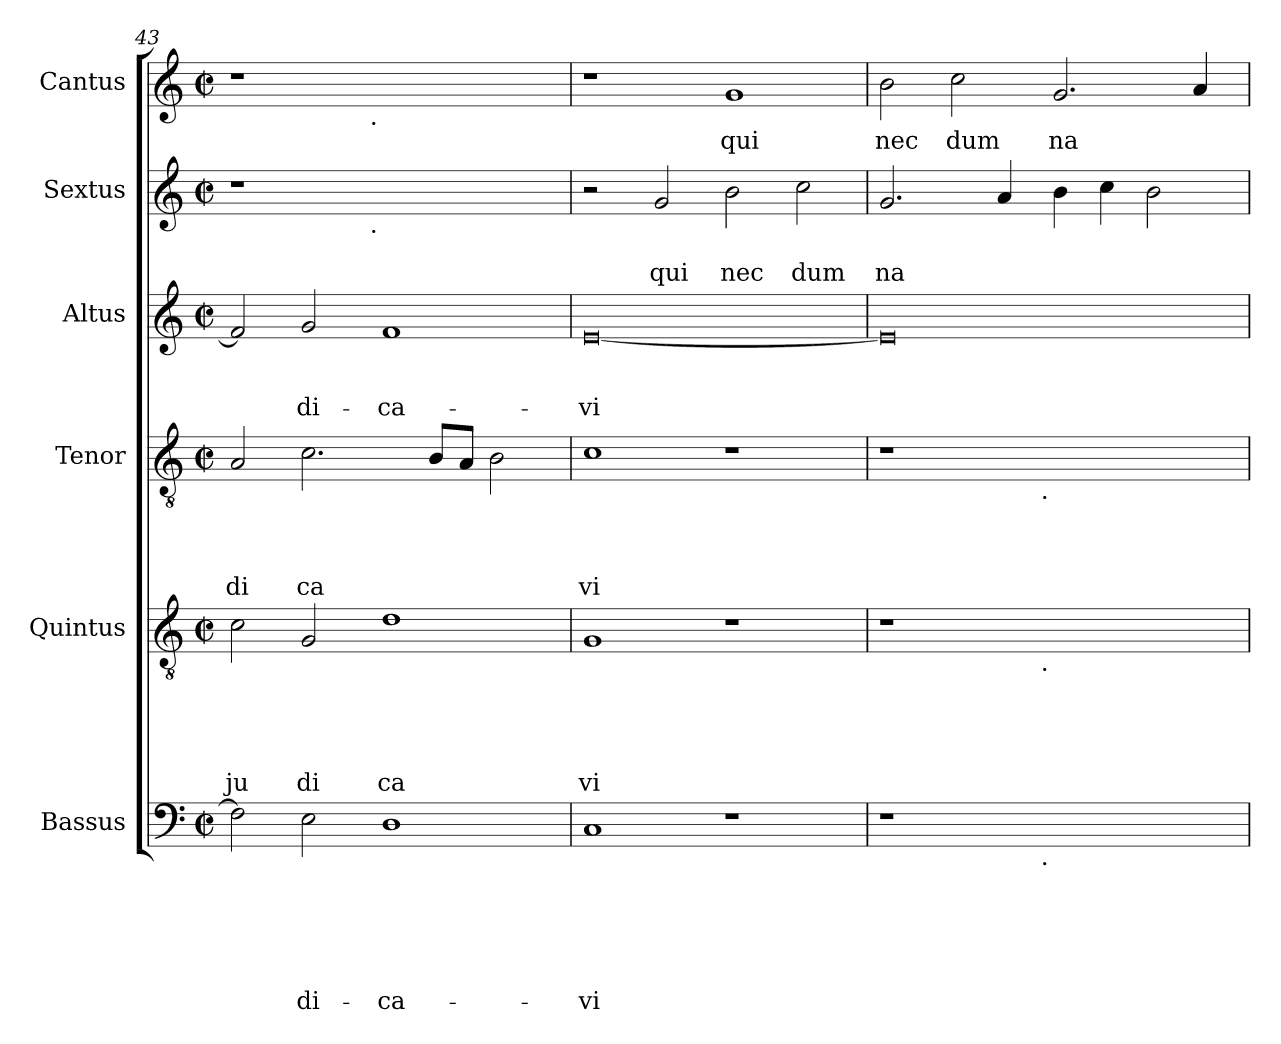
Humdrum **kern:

**kern	**text	**text	**text	**text	**text	**text	**kern	**text	**text	**text	**text	**text	**kern	**text	**text	**text	**text	**kern	**text	**text	**text	**kern	**text	**text	**kern	**text
*part6	*part6	*part6	*part6	*part6	*part6	*part6	*part5	*part5	*part5	*part5	*part5	*part5	*part4	*part4	*part4	*part4	*part4	*part3	*part3	*part3	*part3	*part2	*part2	*part2	*part1	*part1
*staff6	*staff6	*staff6	*staff6	*staff6	*staff6	*staff6	*staff5	*staff5	*staff5	*staff5	*staff5	*staff5	*staff4	*staff4	*staff4	*staff4	*staff4	*staff3	*staff3	*staff3	*staff3	*staff2	*staff2	*staff2	*staff1	*staff1
*I"Bassus	*	*	*	*	*	*	*I"Quintus	*	*	*	*	*	*I"Tenor	*	*	*	*	*I"Altus	*	*	*	*I"Sextus	*	*	*I"Cantus	*
*clefF4	*	*	*	*	*	*	*clefGv2	*	*	*	*	*	*clefGv2	*	*	*	*	*clefG2	*	*	*	*clefG2	*	*	*clefG2	*
*k[]	*	*	*	*	*	*	*k[]	*	*	*	*	*	*k[]	*	*	*	*	*k[]	*	*	*	*k[]	*	*	*k[]	*
*C:	*	*	*	*	*	*	*C:	*	*	*	*	*	*C:	*	*	*	*	*C:	*	*	*	*C:	*	*	*C:	*
*M2/2	*	*	*	*	*	*	*M2/2	*	*	*	*	*	*M2/2	*	*	*	*	*M2/2	*	*	*	*M2/2	*	*	*M2/2	*
*met(c|)	*	*	*	*	*	*	*met(c|)	*	*	*	*	*	*met(c|)	*	*	*	*	*met(c|)	*	*	*	*met(c|)	*	*	*met(c|)	*
=43	=43	=43	=43	=43	=43	=43	=43	=43	=43	=43	=43	=43	=43	=43	=43	=43	=43	=43	=43	=43	=43	=43	=43	=43	=43	=43
!	!	!	!	!	!	!	!	!	!	!	!	!LO:LY:b	!	!	!	!	!LO:LY:b	!	!	!	!	!	!	!	!	!
*	*	*	*	*	*	*	*	*	*	*	*	*	*	*	*	*	*	*	*	*	*	*^	*	*	*^	*
2F\]	.	.	.	.	.	.	2c\	.	.	.	.	ju	2A/	.	.	.	di	2f/]	.	.	.	1r	2ryy	.	.	1r	2ryy	.
!	!	!	!	!	!	!LO:LY:b	!	!	!	!	!	!LO:LY:b	!	!	!	!	!LO:LY:b	!	!	!	!LO:LY:b	!	!	!	!	!	!	!
2E\	.	.	.	.	.	-di-	2G/	.	.	.	.	di	2.c\	.	.	.	ca	2g/	.	.	-di-	.	4...ryy	.	.	.	4...ryy	.
!	!	!	!	!	!	!	!	!	!	!	!	!	!	!	!	!	!	!	!	!	!	!	!	!	!	!	!LO:TX:b:t=.	!
!	!	!	!	!	!	!	!	!	!	!	!	!	!	!	!	!	!	!	!	!	!	!	!LO:TX:b:t=.	!	!	!	!	!
.	.	.	.	.	.	.	.	.	.	.	.	.	.	.	.	.	.	.	.	.	.	.	1ryy	.	.	.	1ryy	.
!	!	!	!	!	!	!LO:LY:b	!	!	!	!	!	!LO:LY:b	!	!	!	!	!	!	!	!	!LO:LY:b	!	!	!	!	!	!	!
1D	.	.	.	.	.	-ca-	1d	.	.	.	.	ca	.	.	.	.	.	1f	.	.	-ca-	1ryy	.	.	.	1ryy	.	.
.	.	.	.	.	.	.	.	.	.	.	.	.	8B/L	.	.	.	.	.	.	.	.	.	.	.	.	.	.	.
.	.	.	.	.	.	.	.	.	.	.	.	.	8A/J	.	.	.	.	.	.	.	.	.	.	.	.	.	.	.
.	.	.	.	.	.	.	.	.	.	.	.	.	2B\	.	.	.	.	.	.	.	.	.	.	.	.	.	.	.
.	.	.	.	.	.	.	.	.	.	.	.	.	.	.	.	.	.	.	.	.	.	.	32ryy	.	.	.	32ryy	.
=44	=44	=44	=44	=44	=44	=44	=44	=44	=44	=44	=44	=44	=44	=44	=44	=44	=44	=44	=44	=44	=44	=44	=44	=44	=44	=44	=44	=44
!	!	!	!	!	!	!LO:LY:b	!	!	!	!	!	!LO:LY:b	!	!	!	!	!LO:LY:b	!	!	!	!LO:LY:b	!	!	!	!	!	!	!
*	*	*	*	*	*	*	*	*	*	*	*	*	*	*	*	*	*	*	*	*	*	*v	*v	*	*	*	*	*
*	*	*	*	*	*	*	*	*	*	*	*	*	*	*	*	*	*	*	*	*	*	*	*	*	*v	*v	*
1C	.	.	.	.	.	-vi	1G	.	.	.	.	vi	1c	.	.	.	vi	[<0e	.	.	-vi	2r	.	.	1r	.
!	!	!	!	!	!	!	!	!	!	!	!	!	!	!	!	!	!	!	!	!	!	!	!	!LO:LY:b	!	!
.	.	.	.	.	.	.	.	.	.	.	.	.	.	.	.	.	.	.	.	.	.	2g/	.	qui	.	.
!	!	!	!	!	!	!	!	!	!	!	!	!	!	!	!	!	!	!	!	!	!	!	!	!LO:LY:b	!	!LO:LY:b
1r	.	.	.	.	.	.	1r	.	.	.	.	.	1r	.	.	.	.	.	.	.	.	2b\	.	nec	1g	qui
!	!	!	!	!	!	!	!	!	!	!	!	!	!	!	!	!	!	!	!	!	!	!	!	!LO:LY:b	!	!
.	.	.	.	.	.	.	.	.	.	.	.	.	.	.	.	.	.	.	.	.	.	2cc\	.	dum	.	.
=45	=45	=45	=45	=45	=45	=45	=45	=45	=45	=45	=45	=45	=45	=45	=45	=45	=45	=45	=45	=45	=45	=45	=45	=45	=45	=45
!	!	!	!	!	!	!	!	!	!	!	!	!	!	!	!	!	!	!	!	!	!	!	!	!LO:LY:b	!	!LO:LY:b
*^	*	*	*	*	*	*	*^	*	*	*	*	*	*^	*	*	*	*	*	*	*	*	*	*	*	*	*
1r	2ryy	.	.	.	.	.	.	1r	2ryy	.	.	.	.	.	1r	2ryy	.	.	.	.	0e]	.	.	.	2.g/	.	na	2b\	nec
!	!	!	!	!	!	!	!	!	!	!	!	!	!	!	!	!	!	!	!	!	!	!	!	!	!	!	!	!	!LO:LY:b
.	4...ryy	.	.	.	.	.	.	.	4...ryy	.	.	.	.	.	.	4...ryy	.	.	.	.	.	.	.	.	.	.	.	2cc\	dum
.	.	.	.	.	.	.	.	.	.	.	.	.	.	.	.	.	.	.	.	.	.	.	.	.	4a/	.	.	.	.
!	!	!	!	!	!	!	!	!	!	!	!	!	!	!	!	!LO:TX:b:t=.	!	!	!	!	!	!	!	!	!	!	!	!	!
!	!	!	!	!	!	!	!	!	!LO:TX:b:t=.	!	!	!	!	!	!	!	!	!	!	!	!	!	!	!	!	!	!	!	!
!	!LO:TX:b:t=.	!	!	!	!	!	!	!	!	!	!	!	!	!	!	!	!	!	!	!	!	!	!	!	!	!	!	!	!
.	1ryy	.	.	.	.	.	.	.	1ryy	.	.	.	.	.	.	1ryy	.	.	.	.	.	.	.	.	.	.	.	.	.
!	!	!	!	!	!	!	!	!	!	!	!	!	!	!	!	!	!	!	!	!	!	!	!	!	!	!	!	!	!LO:LY:b
1ryy	.	.	.	.	.	.	.	1ryy	.	.	.	.	.	.	1ryy	.	.	.	.	.	.	.	.	.	4b\	.	.	2.g/	na
.	.	.	.	.	.	.	.	.	.	.	.	.	.	.	.	.	.	.	.	.	.	.	.	.	4cc\	.	.	.	.
.	.	.	.	.	.	.	.	.	.	.	.	.	.	.	.	.	.	.	.	.	.	.	.	.	2b\	.	.	.	.
.	.	.	.	.	.	.	.	.	.	.	.	.	.	.	.	.	.	.	.	.	.	.	.	.	.	.	.	4a/	.
.	32ryy	.	.	.	.	.	.	.	32ryy	.	.	.	.	.	.	32ryy	.	.	.	.	.	.	.	.	.	.	.	.	.
*v	*v	*	*	*	*	*	*	*	*	*	*	*	*	*	*v	*v	*	*	*	*	*	*	*	*	*	*	*	*	*
*	*	*	*	*	*	*	*v	*v	*	*	*	*	*	*	*	*	*	*	*	*	*	*	*	*	*	*	*
=	=	=	=	=	=	=	=	=	=	=	=	=	=	=	=	=	=	=	=	=	=	=	=	=	=	=
*-	*-	*-	*-	*-	*-	*-	*-	*-	*-	*-	*-	*-	*-	*-	*-	*-	*-	*-	*-	*-	*-	*-	*-	*-	*-	*-
